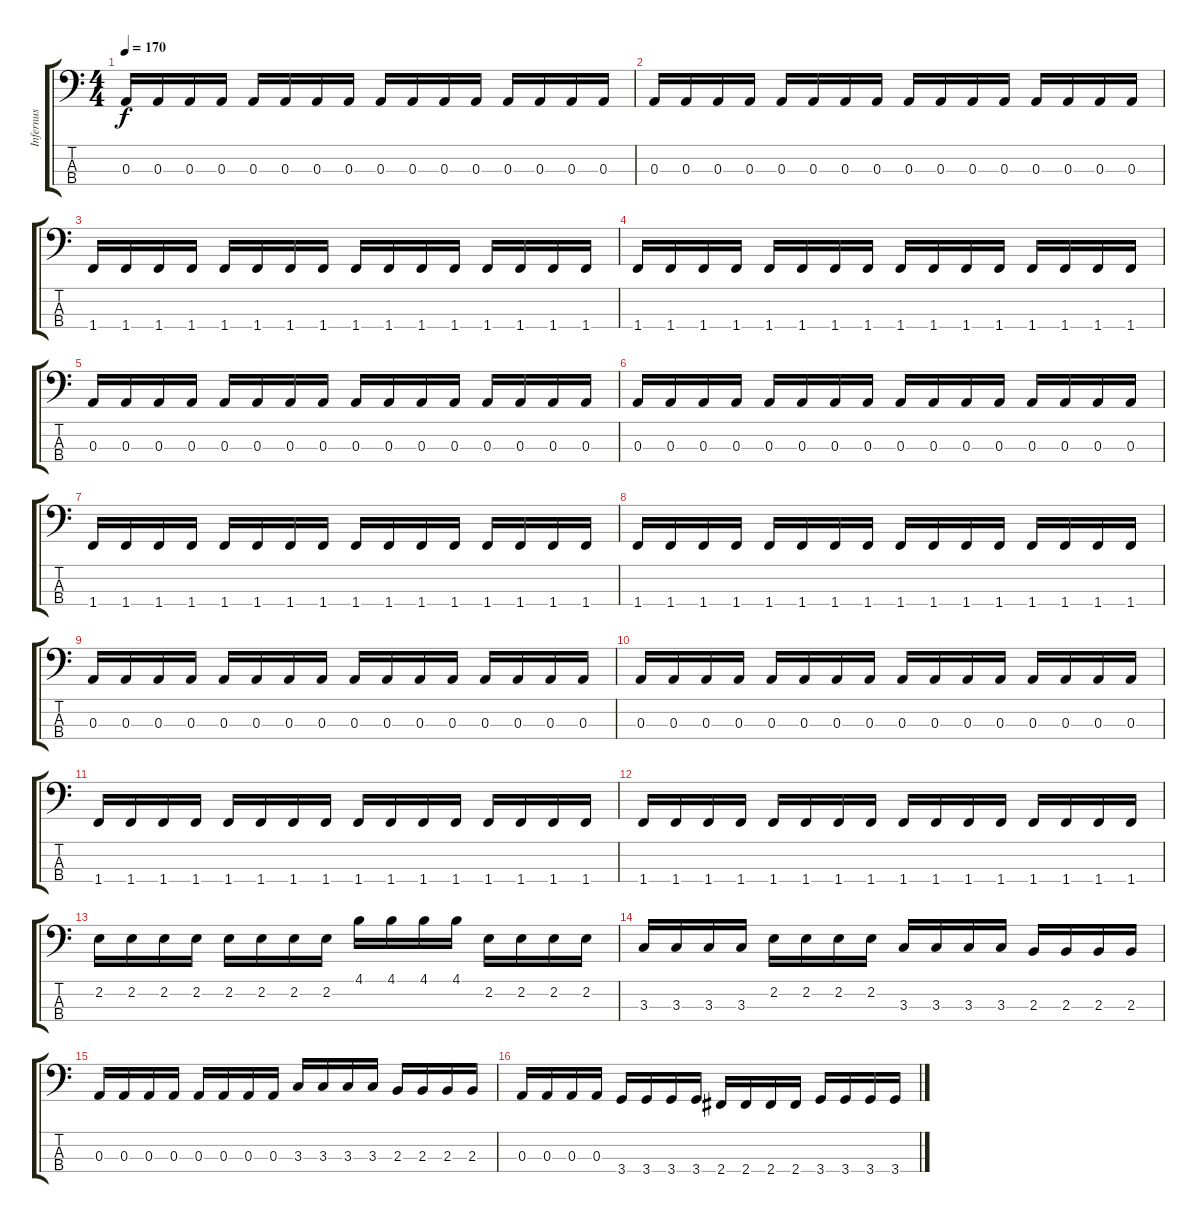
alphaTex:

\track ("Infernus" "Infernus") {instrument electricbassfinger}
\staff {score tabs}
\tuning (G2 D2 A1 E1) {hide}
\ts (4 4)
\tempo 170
\clef f4
\ks c
0.3.16{dy f} 0.3.16 0.3.16 0.3.16 0.3.16 0.3.16 0.3.16 0.3.16 0.3.16 0.3.16 0.3.16 0.3.16 0.3.16 0.3.16 0.3.16 0.3.16 |
0.3.16 0.3.16 0.3.16 0.3.16 0.3.16 0.3.16 0.3.16 0.3.16 0.3.16 0.3.16 0.3.16 0.3.16 0.3.16 0.3.16 0.3.16 0.3.16 |
1.4.16 1.4.16 1.4.16 1.4.16 1.4.16 1.4.16 1.4.16 1.4.16 1.4.16 1.4.16 1.4.16 1.4.16 1.4.16 1.4.16 1.4.16 1.4.16 |
1.4.16 1.4.16 1.4.16 1.4.16 1.4.16 1.4.16 1.4.16 1.4.16 1.4.16 1.4.16 1.4.16 1.4.16 1.4.16 1.4.16 1.4.16 1.4.16 |
0.3.16 0.3.16 0.3.16 0.3.16 0.3.16 0.3.16 0.3.16 0.3.16 0.3.16 0.3.16 0.3.16 0.3.16 0.3.16 0.3.16 0.3.16 0.3.16 |
0.3.16 0.3.16 0.3.16 0.3.16 0.3.16 0.3.16 0.3.16 0.3.16 0.3.16 0.3.16 0.3.16 0.3.16 0.3.16 0.3.16 0.3.16 0.3.16 |
1.4.16 1.4.16 1.4.16 1.4.16 1.4.16 1.4.16 1.4.16 1.4.16 1.4.16 1.4.16 1.4.16 1.4.16 1.4.16 1.4.16 1.4.16 1.4.16 |
1.4.16 1.4.16 1.4.16 1.4.16 1.4.16 1.4.16 1.4.16 1.4.16 1.4.16 1.4.16 1.4.16 1.4.16 1.4.16 1.4.16 1.4.16 1.4.16 |
0.3.16 0.3.16 0.3.16 0.3.16 0.3.16 0.3.16 0.3.16 0.3.16 0.3.16 0.3.16 0.3.16 0.3.16 0.3.16 0.3.16 0.3.16 0.3.16 |
0.3.16 0.3.16 0.3.16 0.3.16 0.3.16 0.3.16 0.3.16 0.3.16 0.3.16 0.3.16 0.3.16 0.3.16 0.3.16 0.3.16 0.3.16 0.3.16 |
1.4.16 1.4.16 1.4.16 1.4.16 1.4.16 1.4.16 1.4.16 1.4.16 1.4.16 1.4.16 1.4.16 1.4.16 1.4.16 1.4.16 1.4.16 1.4.16 |
1.4.16 1.4.16 1.4.16 1.4.16 1.4.16 1.4.16 1.4.16 1.4.16 1.4.16 1.4.16 1.4.16 1.4.16 1.4.16 1.4.16 1.4.16 1.4.16 |
2.2.16 2.2.16 2.2.16 2.2.16 2.2.16 2.2.16 2.2.16 2.2.16 4.1.16 4.1.16 4.1.16 4.1.16 2.2.16 2.2.16 2.2.16 2.2.16 |
3.3.16 3.3.16 3.3.16 3.3.16 2.2.16 2.2.16 2.2.16 2.2.16 3.3.16 3.3.16 3.3.16 3.3.16 2.3.16 2.3.16 2.3.16 2.3.16 |
0.3.16 0.3.16 0.3.16 0.3.16 0.3.16 0.3.16 0.3.16 0.3.16 3.3.16 3.3.16 3.3.16 3.3.16 2.3.16 2.3.16 2.3.16 2.3.16 |
0.3.16 0.3.16 0.3.16 0.3.16 3.4.16 3.4.16 3.4.16 3.4.16 2.4.16 2.4.16 2.4.16 2.4.16 3.4.16 3.4.16 3.4.16 3.4.16
